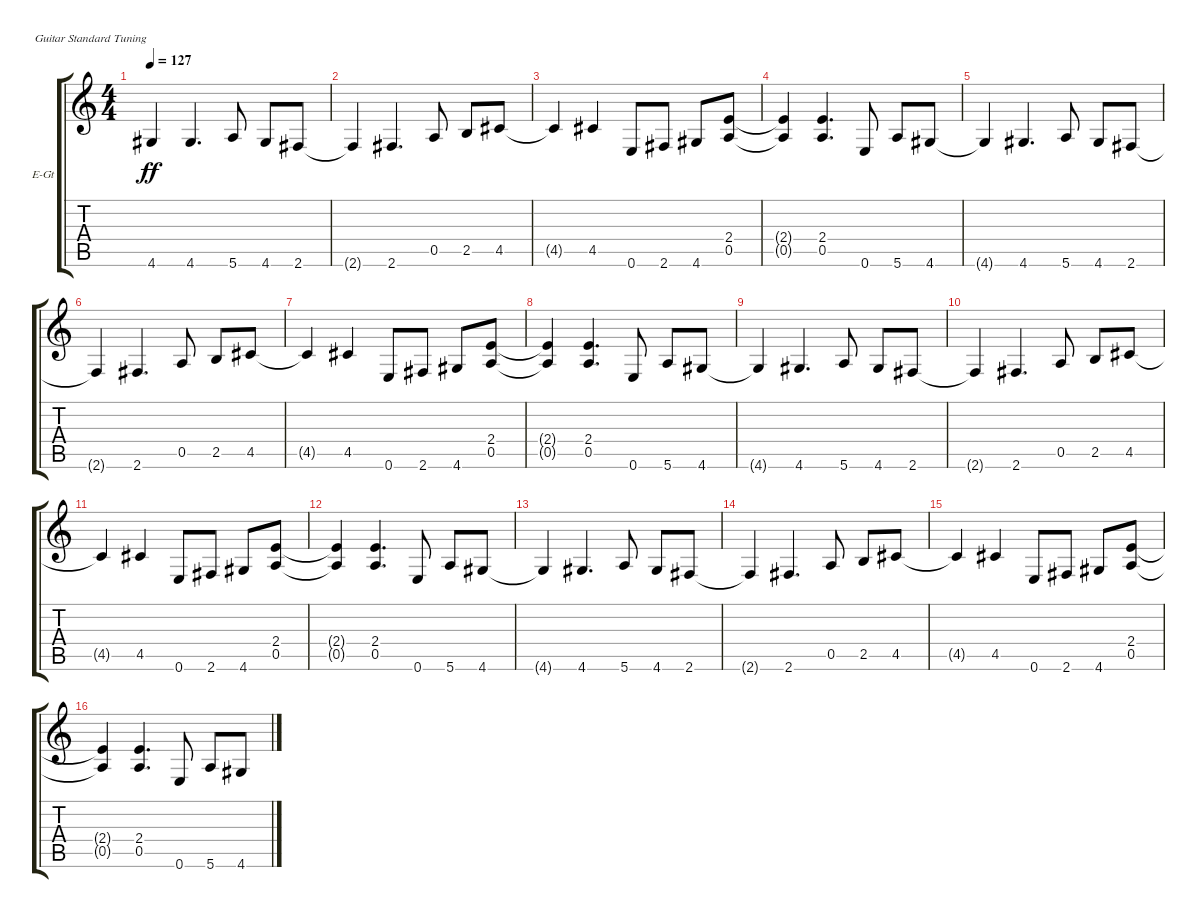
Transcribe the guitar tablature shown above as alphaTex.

\defaultSystemsLayout 4
\bracketExtendMode groupsimilarinstruments
\firstSystemTrackNameOrientation horizontal
\otherSystemsTrackNameOrientation horizontal
\track ("Electric Guitar" "E-Gt") {instrument electricguitarclean}
\staff {score tabs}
\tuning (E4 B3 G3 D3 A2 E2)
\ts (4 4)
\tempo 127
\clef g2
\scale
0.25
\ks c
4.6{t}.4{dy ff} 4.6.4{d} 5.6.8 4.6.8 2.6.8 |
\scale
0.25 2.6{t}.4 2.6.4{d} 0.5.8 2.5.8 4.5.8 |
\scale
0.25 4.5{t}.4 4.5.4 0.6.8 2.6.8 4.6.8 (2.4 0.5).8 |
\scale
0.25 (2.4{t} 0.5{t}).4 (2.4 0.5).4{d} 0.6.8 5.6.8 4.6.8 |
\scale
0.25 4.6{t}.4 4.6.4{d} 5.6.8 4.6.8 2.6.8 |
2.6{t}.4 2.6.4{d} 0.5.8 2.5.8 4.5.8 |
4.5{t}.4 4.5.4 0.6.8 2.6.8 4.6.8 (2.4 0.5).8 |
(2.4{t} 0.5{t}).4 (2.4 0.5).4{d} 0.6.8 5.6.8 4.6.8 |
4.6{t}.4 4.6.4{d} 5.6.8 4.6.8 2.6.8 |
2.6{t}.4 2.6.4{d} 0.5.8 2.5.8 4.5.8 |
4.5{t}.4 4.5.4 0.6.8 2.6.8 4.6.8 (2.4 0.5).8 |
(2.4{t} 0.5{t}).4 (2.4 0.5).4{d} 0.6.8 5.6.8 4.6.8 |
4.6{t}.4 4.6.4{d} 5.6.8 4.6.8 2.6.8 |
2.6{t}.4 2.6.4{d} 0.5.8 2.5.8 4.5.8 |
4.5{t}.4 4.5.4 0.6.8 2.6.8 4.6.8 (2.4 0.5).8 |
(2.4{t} 0.5{t}).4 (2.4 0.5).4{d} 0.6.8 5.6.8 4.6.8
